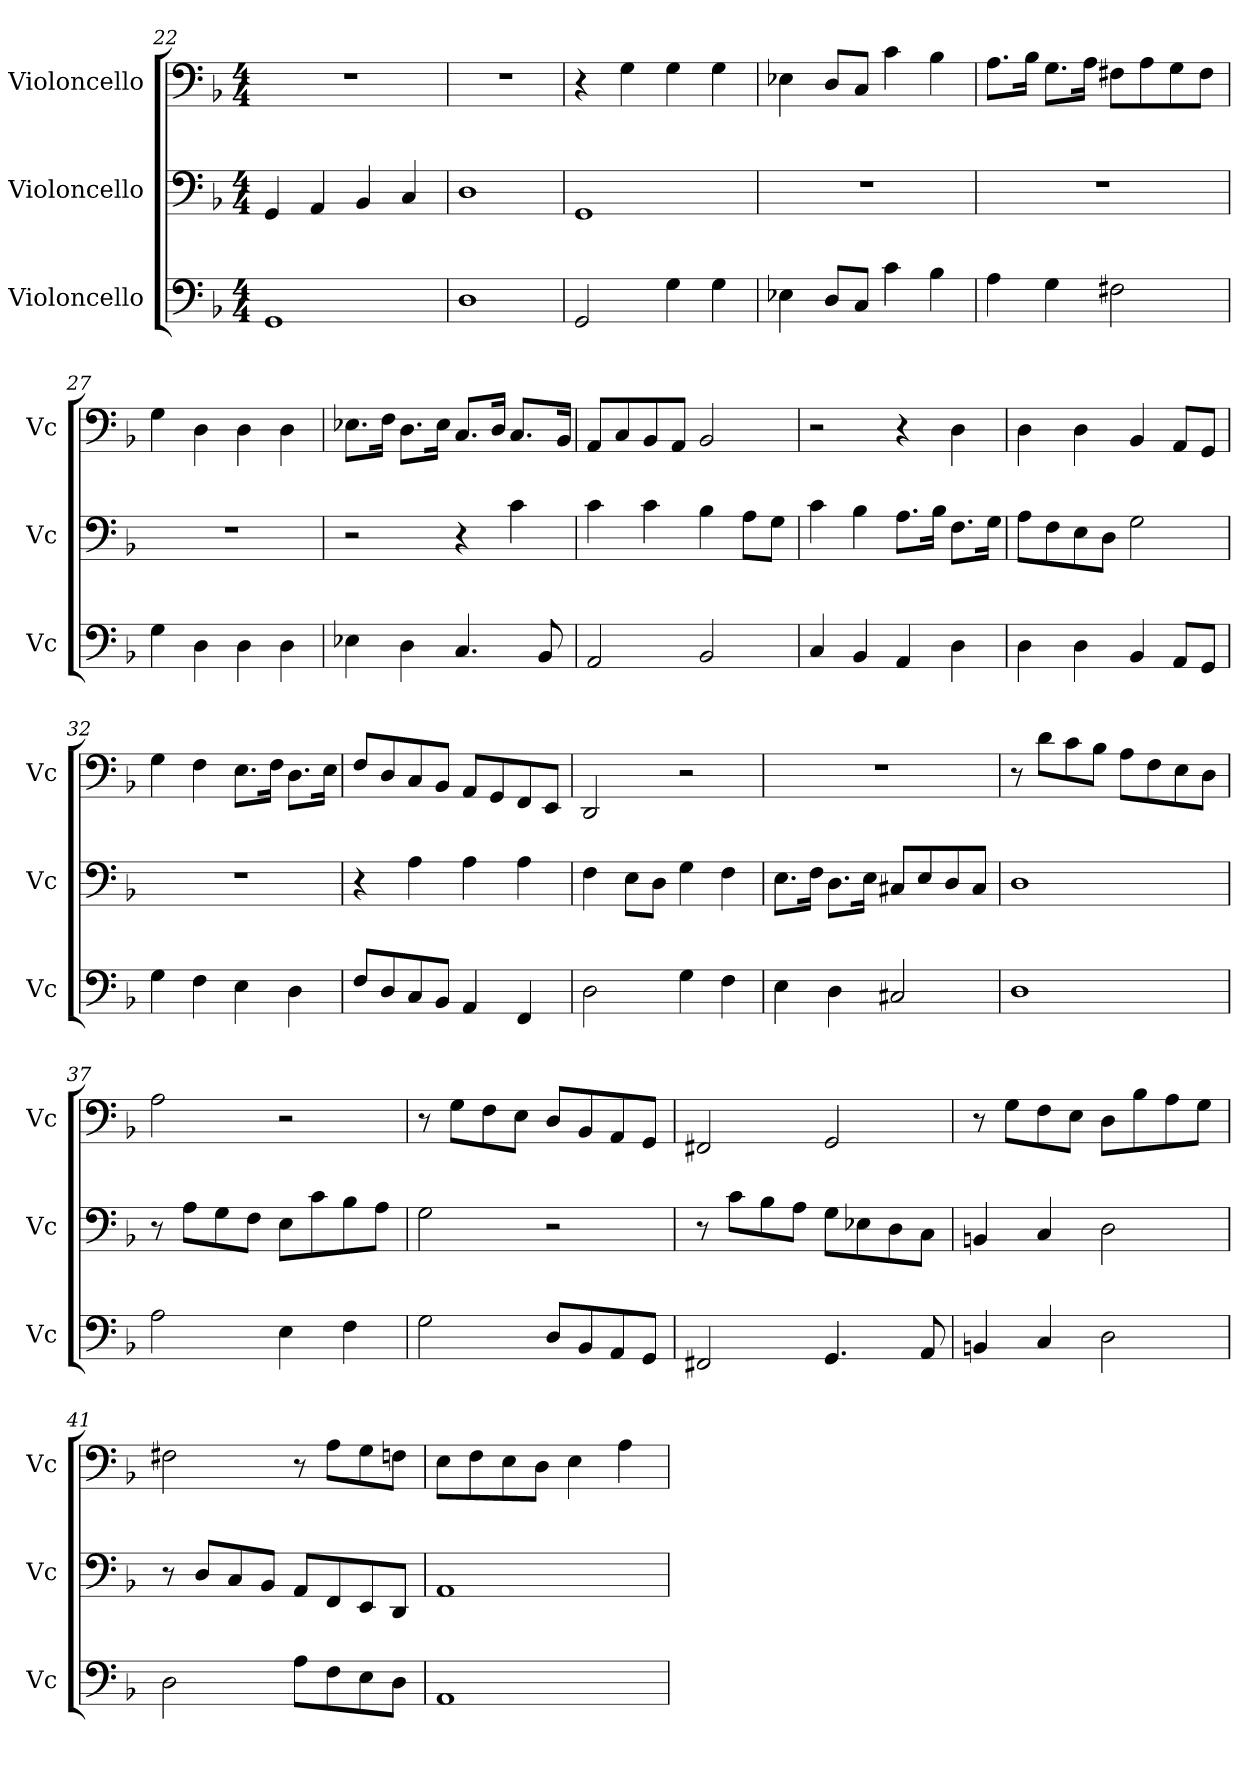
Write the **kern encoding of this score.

**kern	**kern	**kern
*part3	*part2	*part1
*staff3	*staff2	*staff1
*I"Violoncello	*I"Violoncello	*I"Violoncello
*I'Vc	*I'Vc	*I'Vc
*clefF4	*clefF4	*clefF4
*k[b-]	*k[b-]	*k[b-]
*M4/4	*M4/4	*M4/4
=22	=22	=22
1GG	4GG/	1r
.	4AA/	.
.	4BB-/	.
.	4C/	.
=23	=23	=23
1D	1D	1r
=24	=24	=24
2GG/	1GG	4r
.	.	4G\
4G\	.	4G\
4G\	.	4G\
=25	=25	=25
4E-X\	1r	4E-X\
8D/L	.	8D/L
8C/J	.	8C/J
4c\	.	4c\
4B-\	.	4B-\
=26	=26	=26
4A\	1r	8.A\L
.	.	16B-\Jk
4G\	.	8.G\L
.	.	16A\Jk
2F#X\	.	8F#X\L
.	.	8A\
.	.	8G\
.	.	8F#\J
=27	=27	=27
4G\	1r	4G\
4D\	.	4D\
4D\	.	4D\
4D\	.	4D\
=28	=28	=28
4E-X\	2r	8.E-X\L
.	.	16F\Jk
4D\	.	8.D\L
.	.	16E-\Jk
4.C/	4r	8.C/L
.	.	16D/Jk
.	4c\	8.C/L
8BB-/	.	.
.	.	16BB-/Jk
=29	=29	=29
2AA/	4c\	8AA/L
.	.	8C/
.	4c\	8BB-/
.	.	8AA/J
2BB-/	4B-\	2BB-/
.	8A\L	.
.	8G\J	.
=30	=30	=30
4C/	4c\	2r
4BB-/	4B-\	.
4AA/	8.A\L	4r
.	16B-\Jk	.
4D\	8.F\L	4D\
.	16G\Jk	.
=31	=31	=31
4D\	8A\L	4D\
.	8F\	.
4D\	8E\	4D\
.	8D\J	.
4BB-/	2G\	4BB-/
8AA/L	.	8AA/L
8GG/J	.	8GG/J
=32	=32	=32
4G\	1r	4G\
4F\	.	4F\
4E\	.	8.E\L
.	.	16F\Jk
4D\	.	8.D\L
.	.	16E\Jk
=33	=33	=33
8F/L	4r	8F/L
8D/	.	8D/
8C/	4A\	8C/
8BB-/J	.	8BB-/J
4AA/	4A\	8AA/L
.	.	8GG/
4FF/	4A\	8FF/
.	.	8EE/J
=34	=34	=34
2D\	4F\	2DD/
.	8E\L	.
.	8D\J	.
4G\	4G\	2r
4F\	4F\	.
=35	=35	=35
4E\	8.E\L	1r
.	16F\Jk	.
4D\	8.D\L	.
.	16E\Jk	.
2C#X/	8C#X/L	.
.	8E/	.
.	8D/	.
.	8C#/J	.
=36	=36	=36
1D	1D	8r
.	.	8d\L
.	.	8c\
.	.	8B-\J
.	.	8A\L
.	.	8F\
.	.	8E\
.	.	8D\J
=37	=37	=37
2A\	8r	2A\
.	8A\L	.
.	8G\	.
.	8F\J	.
4E\	8E\L	2r
.	8c\	.
4F\	8B-\	.
.	8A\J	.
=38	=38	=38
2G\	2G\	8r
.	.	8G\L
.	.	8F\
.	.	8E\J
8D/L	2r	8D/L
8BB-/	.	8BB-/
8AA/	.	8AA/
8GG/J	.	8GG/J
=39	=39	=39
2FF#X/	8r	2FF#X/
.	8c\L	.
.	8B-\	.
.	8A\J	.
4.GG/	8G\L	2GG/
.	8E-X\	.
.	8D\	.
8AA/	8C\J	.
=40	=40	=40
4BBn/	4BBn/	8r
.	.	8G\L
4C/	4C/	8F\
.	.	8E\J
2D\	2D\	8D\L
.	.	8B-\
.	.	8A\
.	.	8G\J
=41	=41	=41
2D\	8r	2F#X\
.	8D/L	.
.	8C/	.
.	8BB-/J	.
8A\L	8AA/L	8r
8F\	8FF/	8A\L
8E\	8EE/	8G\
8D\J	8DD/J	8Fn\J
=42	=42	=42
1AA	1AA	8E\L
.	.	8F\
.	.	8E\
.	.	8D\J
.	.	4E\
.	.	4A\
=	=	=
*-	*-	*-
